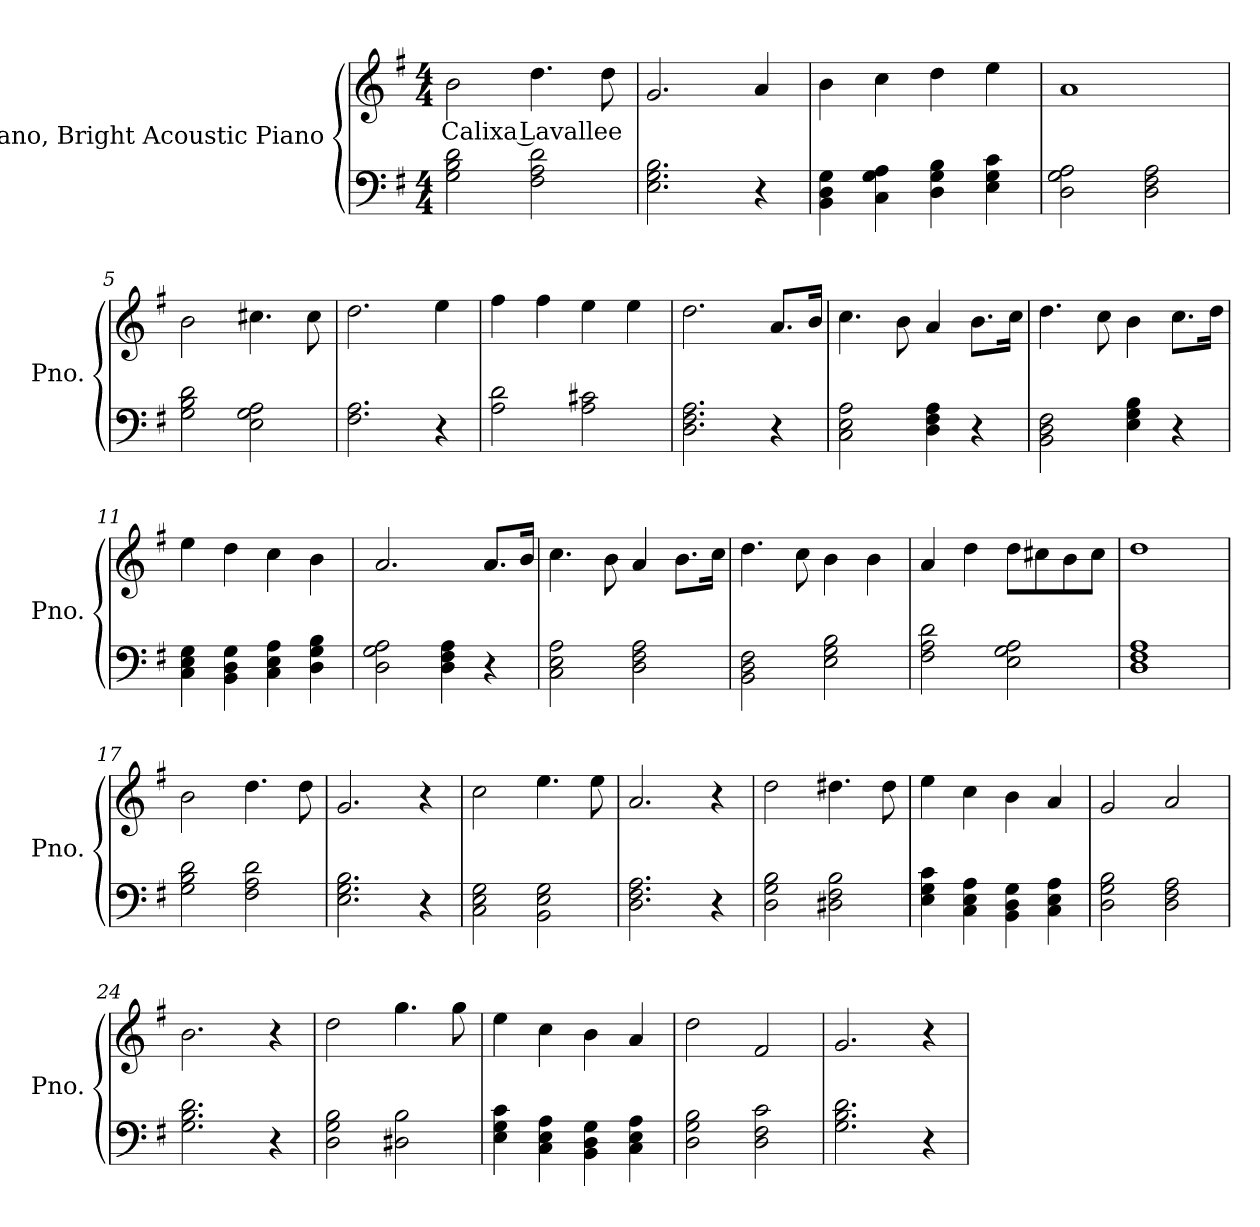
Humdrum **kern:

**kern	**kern	**text
*part2	*part1	*part1
*staff2	*staff1	*staff1
*I"Piano, Bright Acoustic Piano	*I"Piano, Bright Acoustic Piano	*
*I'Pno.	*I'Pno.	*
*clefF4	*clefG2	*
*k[f#]	*k[f#]	*
*M4/4	*M4/4	*
*MM110	*MM110	*
=1	=1	=1
!	!	!LO:LY:b
2G\ 2B\ 2d\	2b\	Calixa Lavallee
2F#\ 2A\ 2d\	4.dd\	.
.	8dd\	.
=2	=2	=2
2.E\ 2.G\ 2.B\	2.g/	.
4r	4a/	.
=3	=3	=3
4BB\ 4D\ 4G\	4b\	.
4C\ 4G\ 4A\	4cc\	.
4D\ 4G\ 4B\	4dd\	.
4E\ 4G\ 4c\	4ee\	.
=4	=4	=4
2D\ 2G\ 2A\	1a	.
2D\ 2F#\ 2A\	.	.
=5	=5	=5
2G\ 2B\ 2d\	2b\	.
2E\ 2G\ 2A\	4.cc#X\	.
.	8cc#\	.
!!LO:LB:g=z
=6	=6	=6
2.F#\ 2.A\	2.dd\	.
4r	4ee\	.
=7	=7	=7
2A\ 2d\	4ff#\	.
.	4ff#\	.
2A\ 2c#X\	4ee\	.
.	4ee\	.
=8	=8	=8
2.D\ 2.F#\ 2.A\	2.dd\	.
4r	8.a/L	.
.	16b/Jk	.
=9	=9	=9
2C\ 2E\ 2A\	4.cc\	.
.	8b\	.
4D\ 4F#\ 4A\	4a/	.
4r	8.b\L	.
.	16cc\Jk	.
=10	=10	=10
2BB\ 2D\ 2F#\	4.dd\	.
.	8cc\	.
4E\ 4G\ 4B\	4b\	.
4r	8.cc\L	.
.	16dd\Jk	.
=11	=11	=11
4C\ 4E\ 4G\	4ee\	.
4BB\ 4D\ 4G\	4dd\	.
4C\ 4E\ 4A\	4cc\	.
4D\ 4G\ 4B\	4b\	.
=12	=12	=12
2D\ 2G\ 2A\	2.a/	.
4D\ 4F#\ 4A\	.	.
4r	8.a/L	.
.	16b/Jk	.
!!LO:LB:g=z
=13	=13	=13
2C\ 2E\ 2A\	4.cc\	.
.	8b\	.
2D\ 2F#\ 2A\	4a/	.
.	8.b\L	.
.	16cc\Jk	.
=14	=14	=14
2BB\ 2D\ 2F#\	4.dd\	.
.	8cc\	.
2E\ 2G\ 2B\	4b\	.
.	4b\	.
=15	=15	=15
2F#\ 2A\ 2d\	4a/	.
.	4dd\	.
2E\ 2G\ 2A\	8dd\L	.
.	8cc#X\	.
.	8b\	.
.	8cc#\J	.
=16	=16	=16
1D 1F# 1A	1dd	.
=17	=17	=17
2G\ 2B\ 2d\	2b\	.
2F#\ 2A\ 2d\	4.dd\	.
.	8dd\	.
=18	=18	=18
2.E\ 2.G\ 2.B\	2.g/	.
4r	4r	.
=19	=19	=19
2C\ 2E\ 2G\	2cc\	.
2BB\ 2E\ 2G\	4.ee\	.
.	8ee\	.
=20	=20	=20
2.D\ 2.F#\ 2.A\	2.a/	.
4r	4r	.
!!LO:LB:g=z
=21	=21	=21
2D\ 2G\ 2B\	2dd\	.
2D#X\ 2F#\ 2B\	4.dd#X\	.
.	8dd#\	.
=22	=22	=22
4E\ 4G\ 4c\	4ee\	.
4C\ 4E\ 4A\	4cc\	.
4BB\ 4D\ 4G\	4b\	.
4C\ 4E\ 4A\	4a/	.
=23	=23	=23
2D\ 2G\ 2B\	2g/	.
2D\ 2F#\ 2A\	2a/	.
=24	=24	=24
2.G\ 2.B\ 2.d\	2.b\	.
4r	4r	.
=25	=25	=25
2D\ 2G\ 2B\	2dd\	.
2D#X\ 2B\	4.gg\	.
.	8gg\	.
=26	=26	=26
4E\ 4G\ 4c\	4ee\	.
4C\ 4E\ 4A\	4cc\	.
4BB\ 4D\ 4G\	4b\	.
4C\ 4E\ 4A\	4a/	.
=27	=27	=27
2D\ 2G\ 2B\	2dd\	.
2D\ 2F#\ 2c\	2f#/	.
=28	=28	=28
2.G\ 2.B\ 2.d\	2.g/	.
4r	4r	.
=	=	=
*-	*-	*-
